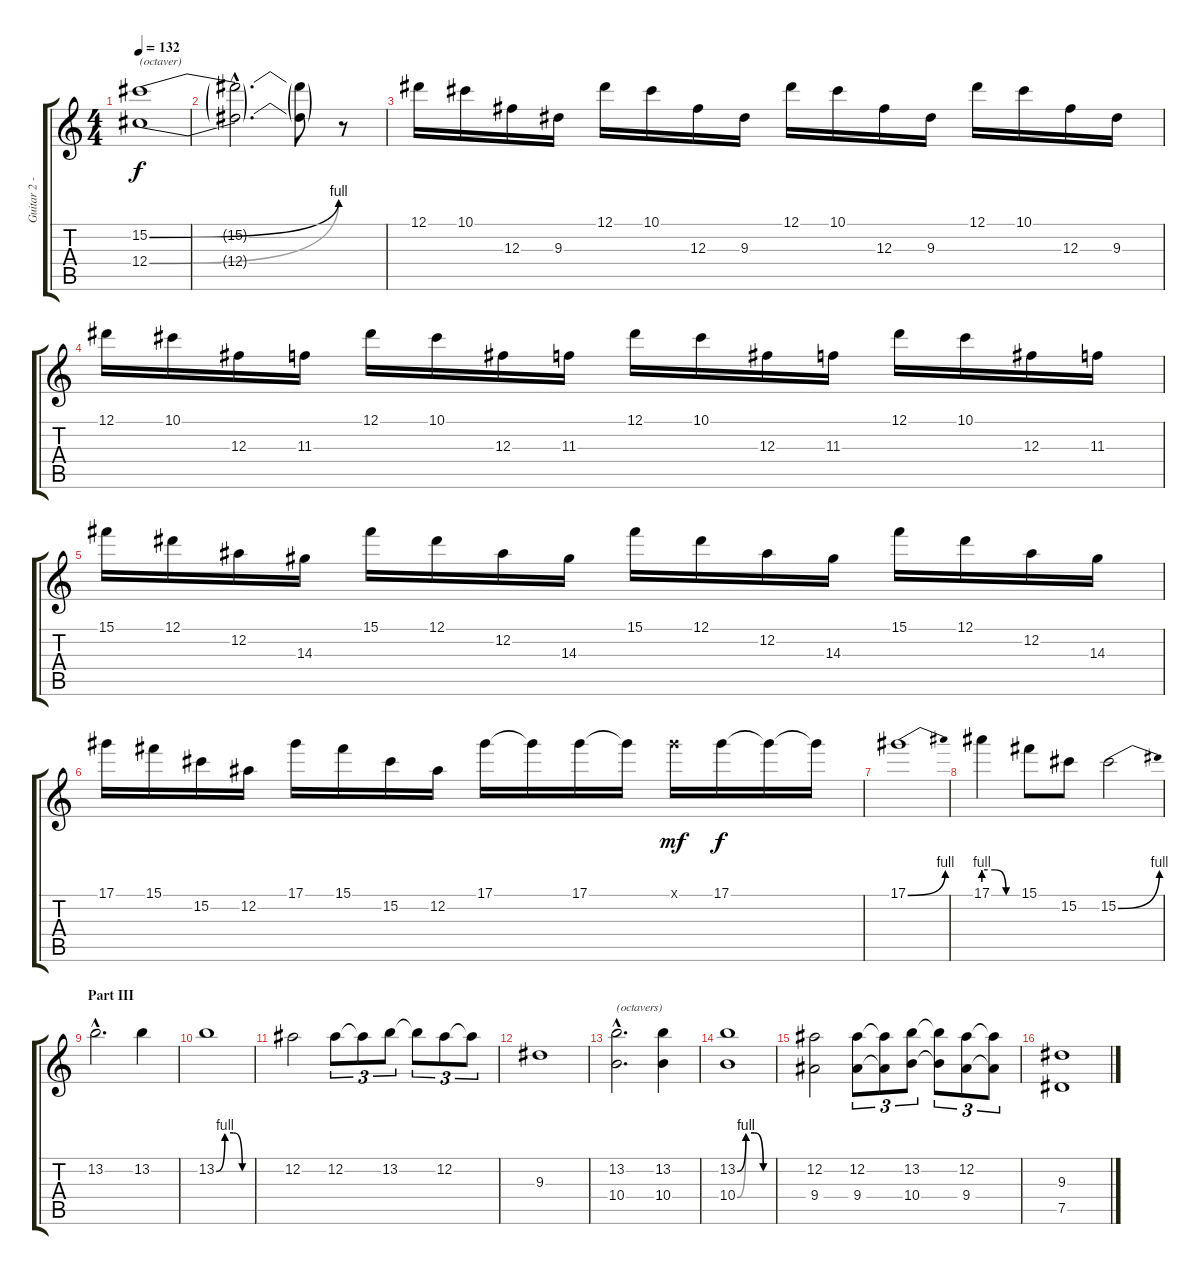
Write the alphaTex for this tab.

\track ("Guitar 2 - lead" "Guitar 2 -") {instrument distortionguitar}
\staff {score tabs}
\tuning (Eb4 Bb3 Gb3 Db3 Ab2 Eb2) {hide}
\ts (4 4)
\tempo 132
\clef g2
\ks c
(15.2{be (bend 0 0 60 4)} 12.4{be (bend 0 0 60 4)}).1{txt "(octaver)" dy f} |
(15.2{hac t} 12.4{hac t}).2{d} (15.2{t} 12.4{t}).8 r.8 |
12.1.16 10.1.16 12.3.16 9.3.16 12.1.16 10.1.16 12.3.16 9.3.16 12.1.16 10.1.16 12.3.16 9.3.16 12.1.16 10.1.16 12.3.16 9.3.16 |
12.1.16 10.1.16 12.3.16 11.3.16 12.1.16 10.1.16 12.3.16 11.3.16 12.1.16 10.1.16 12.3.16 11.3.16 12.1.16 10.1.16 12.3.16 11.3.16 |
15.1.16 12.1.16 12.2.16 14.3.16 15.1.16 12.1.16 12.2.16 14.3.16 15.1.16 12.1.16 12.2.16 14.3.16 15.1.16 12.1.16 12.2.16 14.3.16 |
17.1.16 15.1.16 15.2.16 12.2.16 17.1.16 15.1.16 15.2.16 12.2.16 17.1.16 17.1{t}.16 17.1.16 17.1{t}.16 17.1{x}.16{dy mf} 17.1.16{dy f} 17.1{t}.16 17.1{t}.16 |
17.1{be (bend 0 0 60 4)}.1 |
17.1{be (custom 0 4 20 4 40 0 60 0)}.4 15.1.8 15.2.8 15.2{be (bend 0 0 60 4)}.2 |
\section ("" "Part III")
13.2{hac}.2{d} 13.2.4 |
13.2{be (custom 0 0 15 4 30 4 45 0 60 0)}.1 |
12.2.2 12.2.8{tu (3 2)} 12.2{t}.8{tu (3 2)} 13.2.8{tu (3 2)} 13.2{t}.8{tu (3 2)} 12.2.8{tu (3 2)} 12.2{t}.8{tu (3 2)} |
9.3.1 |
(13.2{hac} 10.4{hac}).2{d txt "(octavers)"} (13.2 10.4).4 |
(13.2{be (custom 0 0 15 4 30 4 45 0 60 0)} 10.4{be (custom 0 0 15 4 30 4 45 0 60 0)}).1 |
(12.2 9.4).2 (12.2 9.4).8{tu (3 2)} (12.2{t} 9.4{t}).8{tu (3 2)} (13.2 10.4).8{tu (3 2)} (13.2{t} 10.4{t}).8{tu (3 2)} (12.2 9.4).8{tu (3 2)} (12.2{t} 9.4{t}).8{tu (3 2)} |
(9.3 7.5).1
